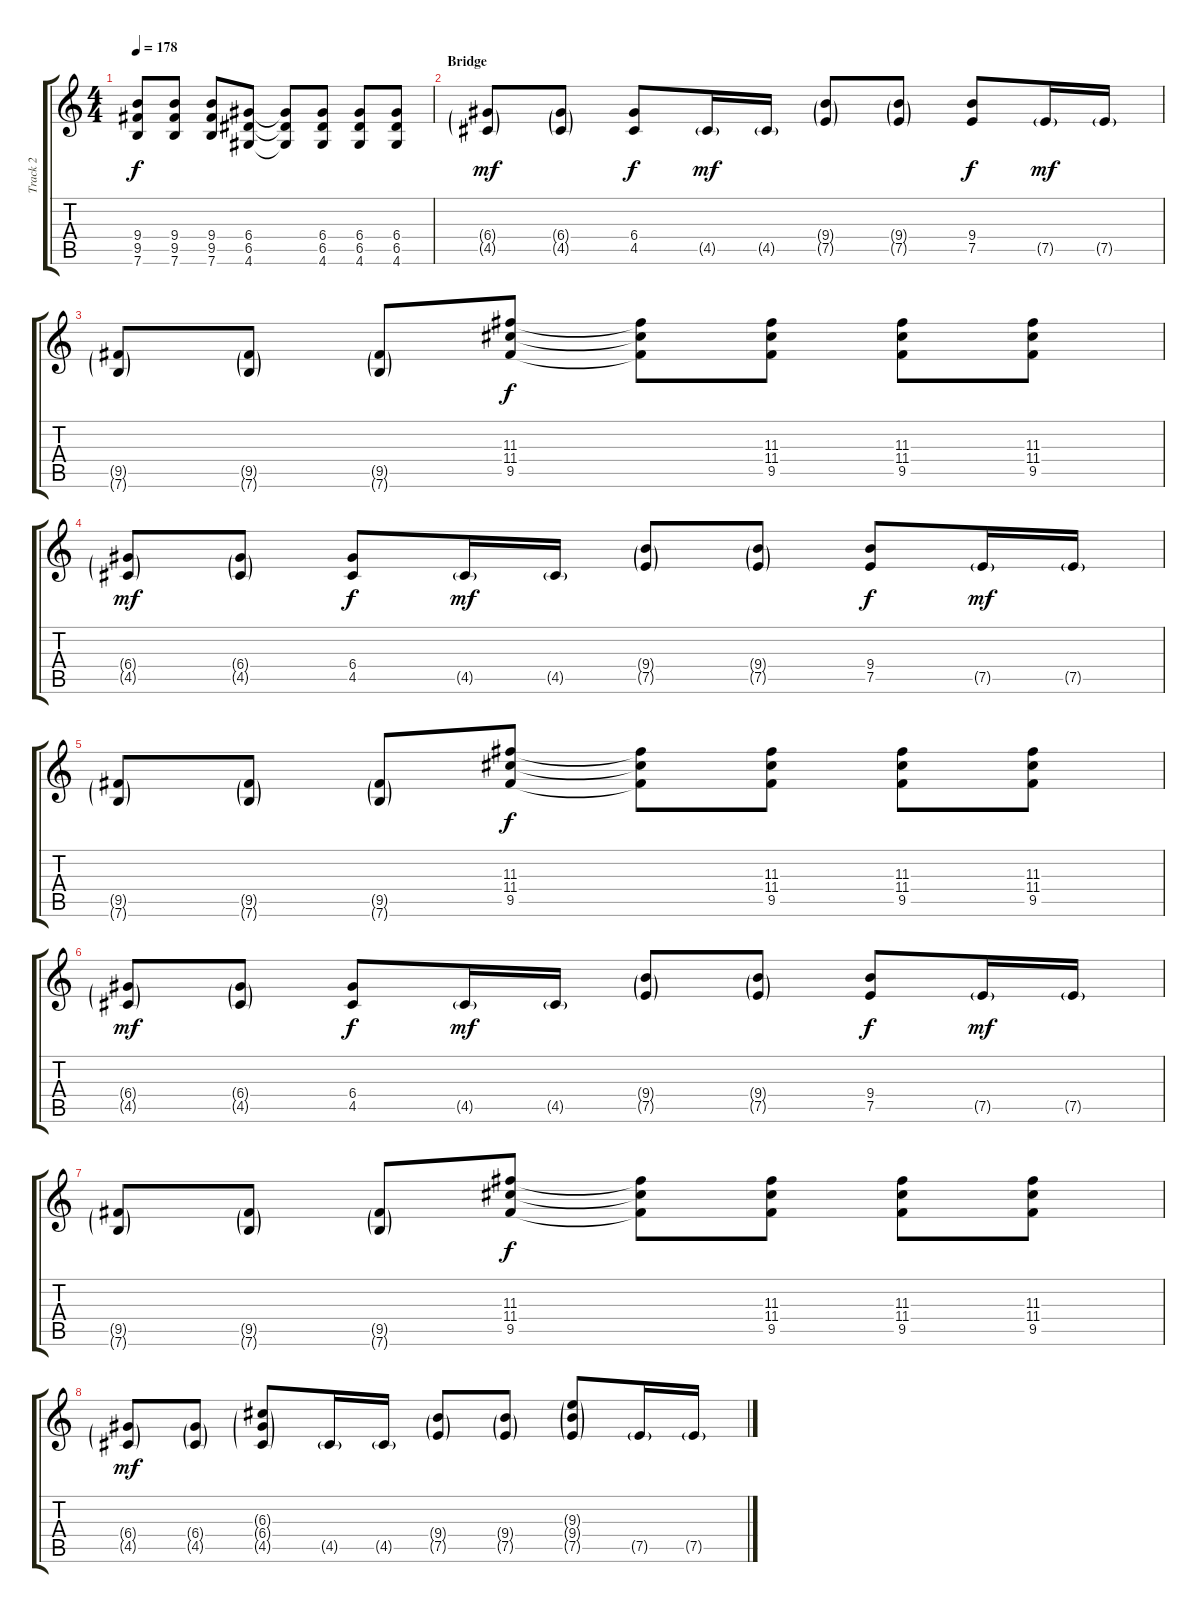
\track ("Track 2" "Track 2") {instrument overdrivenguitar}
\staff {score tabs}
\tuning (E4 B3 G3 D3 A2 E2) {hide}
\ts (4 4)
\tempo 178
\clef g2
\ks c
(9.4 9.5 7.6).8{dy f} (9.4 9.5 7.6).8 (9.4 9.5 7.6).8 (6.4 6.5 4.6).8 (6.4{t} 6.5{t} 4.6{t}).8 (6.4 6.5 4.6).8 (6.4 6.5 4.6).8 (6.4 6.5 4.6).8 |
\section ("" "Bridge")
(6.4{g} 4.5{g}).8{dy mf} (6.4{g} 4.5{g}).8 (6.4 4.5).8{dy f} 4.5{g}.16{dy mf} 4.5{g}.16 (9.4{g} 7.5{g}).8 (9.4{g} 7.5{g}).8 (9.4 7.5).8{dy f} 7.5{g}.16{dy mf} 7.5{g}.16 |
(9.5{g} 7.6{g}).8 (9.5{g} 7.6{g}).8 (9.5{g} 7.6{g}).8 (11.3 11.4 9.5).8{dy f} (11.3{t} 11.4{t} 9.5{t}).8 (11.3 11.4 9.5).8 (11.3 11.4 9.5).8 (11.3 11.4 9.5).8 |
(6.4{g} 4.5{g}).8{dy mf} (6.4{g} 4.5{g}).8 (6.4 4.5).8{dy f} 4.5{g}.16{dy mf} 4.5{g}.16 (9.4{g} 7.5{g}).8 (9.4{g} 7.5{g}).8 (9.4 7.5).8{dy f} 7.5{g}.16{dy mf} 7.5{g}.16 |
(9.5{g} 7.6{g}).8 (9.5{g} 7.6{g}).8 (9.5{g} 7.6{g}).8 (11.3 11.4 9.5).8{dy f} (11.3{t} 11.4{t} 9.5{t}).8 (11.3 11.4 9.5).8 (11.3 11.4 9.5).8 (11.3 11.4 9.5).8 |
(6.4{g} 4.5{g}).8{dy mf} (6.4{g} 4.5{g}).8 (6.4 4.5).8{dy f} 4.5{g}.16{dy mf} 4.5{g}.16 (9.4{g} 7.5{g}).8 (9.4{g} 7.5{g}).8 (9.4 7.5).8{dy f} 7.5{g}.16{dy mf} 7.5{g}.16 |
(9.5{g} 7.6{g}).8 (9.5{g} 7.6{g}).8 (9.5{g} 7.6{g}).8 (11.3 11.4 9.5).8{dy f} (11.3{t} 11.4{t} 9.5{t}).8 (11.3 11.4 9.5).8 (11.3 11.4 9.5).8 (11.3 11.4 9.5).8 |
(6.4{g} 4.5{g}).8{dy mf} (6.4{g} 4.5{g}).8 (6.3{g} 6.4{g} 4.5{g}).8 4.5{g}.16 4.5{g}.16 (9.4{g} 7.5{g}).8 (9.4{g} 7.5{g}).8 (9.3{g} 9.4{g} 7.5{g}).8 7.5{g}.16 7.5{g}.16
